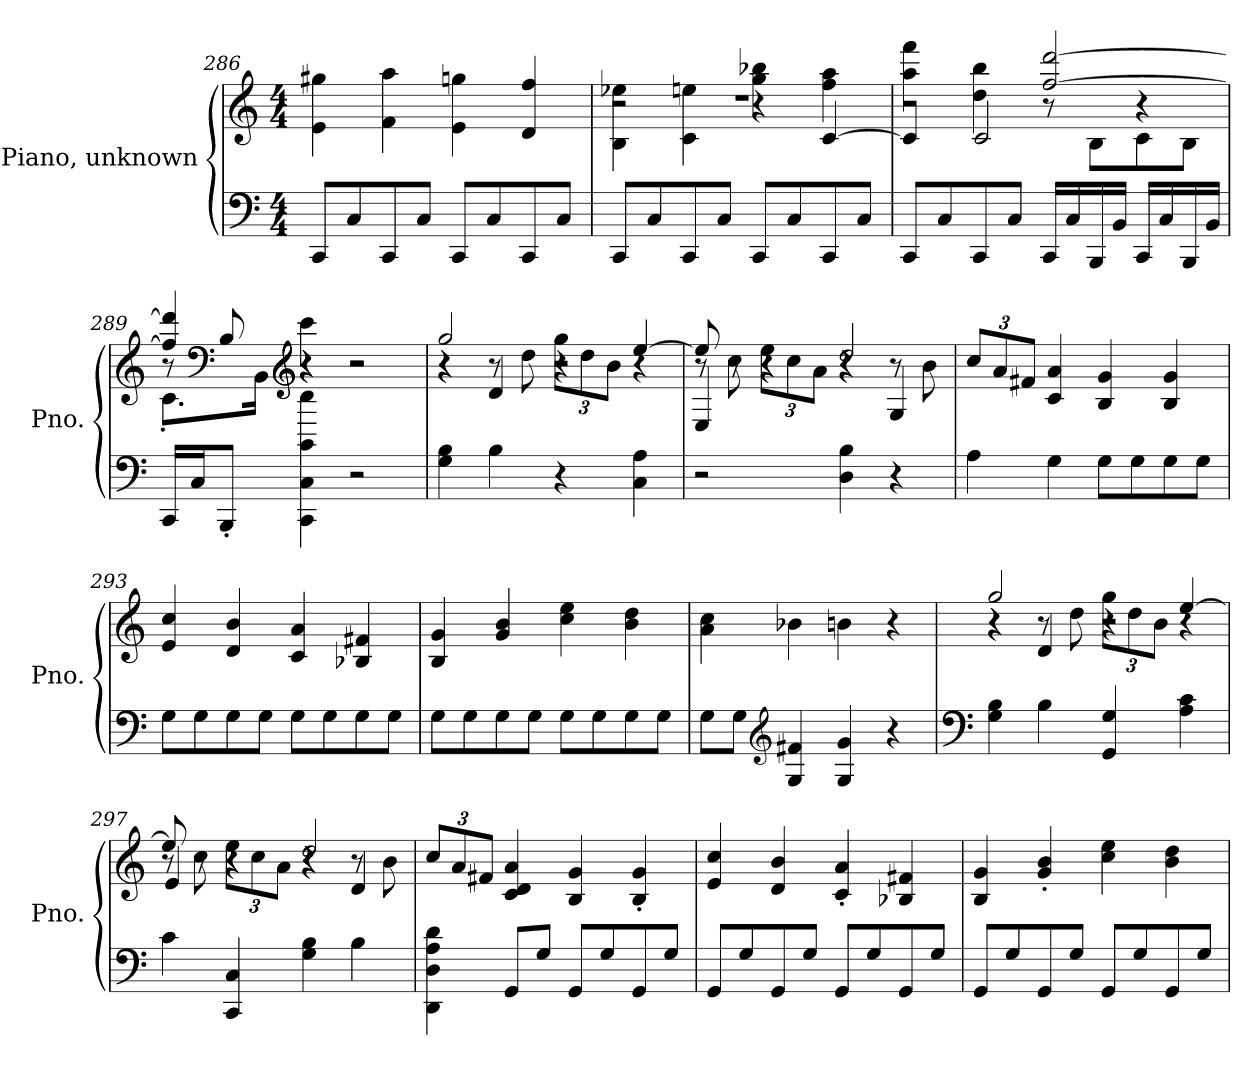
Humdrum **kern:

**kern	**kern
*part1	*part1
*staff2	*staff1
*I"Piano, unknown	*
*I'Pno.	*
*clefF4	*clefG2
*k[]	*k[]
*M4/4	*M4/4
=286	=286
8CC/L	4e\ 4gg#X\
8C/	.
8CC/	4f\ 4aa\
8C/J	.
8CC/L	4e\ 4ggn\
8C/	.
8CC/	4d/ 4ff/
8C/J	.
=287	=287
*	*^
*	*	*^
8CC/L	1r	4B\ 4ee-X\	2r
8C/	.	.	.
8CC/	.	4c\ 4een\	.
8C/J	.	.	.
8CC/L	.	4gg\ 4bb-X\	4r
8C/	.	.	.
8CC/	.	4ff\ 4aa\	[4c/
8C/J	.	.	.
=288	=288	=288	=288
8CC/L	2r	4aa\ 4fff\	4c/]
8C/	.	.	.
8CC/	.	4dd\ 4bb\	2c/
8C/J	.	.	.
16CC/LL	[2ff/ [2ddd/	8r	.
16C/	.	.	.
16BBB/	.	8B\L	.
16BB/JJ	.	.	.
16CC/LL	.	8c\	4r
16C/	.	.	.
16BBB/	.	8B\J	.
16BB/JJ	.	.	.
!!LO:LB:g=z	!!	!!
=289	=289	=289	=289
16CC/LL	4ff/] 4ddd/]	8.c'\L	8r
16C/J	.	.	.
*	*clefF4	*	*
8BBB'/J	.	.	8B/
.	.	16BB\Jk	.
*	*clefG2	*	*
4CC\ 4C\ 4c\ 4ee\	4r	4ccc\	4r
2r	2r	2r	2r
=290	=290	=290	=290
4G\ 4B\	2gg/	4r	4r
4B\	.	8r	4d/
.	.	8dd\	.
*	*	*Xbrackettup	*
4r	4r	12gg\L	2r
.	.	12dd\	.
.	.	12b\J	.
4C\ 4A\	[4ee/	4r	.
=291	=291	=291	=291
2r	8ee/]	8r	4E/
.	8r	8cc\	.
.	4r	12ee\L	4r
.	.	12cc\	.
.	.	12a\J	.
4D\ 4B\	2dd/	4r	4r
4r	.	8r	4G/
.	.	8b\	.
*	*v	*v	*v
=292	=292
4A\	12cc/L
.	12a/
.	12f#X/J
4G\	4c/ 4a/
8G\L	4B/ 4g/
8G\	.
8G\	4B/ 4g/
8G\J	.
=293	=293
8G\L	4e/ 4cc/
8G\	.
8G\	4d/ 4b/
8G\J	.
8G\L	4c/ 4a/
8G\	.
8G\	4B-X/ 4f#X/
8G\J	.
!!LO:LB:g=z
=294	=294
8G\L	4B/ 4g/
8G\	.
8G\	4g/ 4b/
8G\J	.
8G\L	4cc\ 4ee\
8G\	.
8G\	4b\ 4dd\
8G\J	.
=295	=295
8G\L	4a\ 4cc\
8G\J	.
*clefG2	*
4G/ 4f#X/	4b-X\
4G/ 4g/	4bn\
4r	4r
=296	=296
*clefF4	*
*	*^
*	*	*^
4G\ 4B\	2gg/	4r	4r
4B\	.	8r	4d/
.	.	8dd\	.
4GG/ 4G/	4r	12gg\L	2r
.	.	12dd\	.
.	.	12b\J	.
4A\ 4c\	[4ee/	4r	.
=297	=297	=297	=297
4c\	8ee/]	8r	4e/
.	8r	8cc\	.
4CC/ 4C/	4r	12ee\L	4r
.	.	12cc\	.
.	.	12a\J	.
4G\ 4B\	2dd/	4r	4r
4B\	.	8r	4d/
.	.	8b\	.
*	*v	*v	*v
=298	=298
4DD\ 4D\ 4A\ 4d\	12cc/L
.	12a/
.	12f#X/J
8GG/L	4c/ 4d/ 4a/
8G/J	.
8GG/L	4B/ 4g/
8G/	.
8GG/	4B/' 4g/'
8G/J	.
!!LO:LB:g=z
=299	=299
8GG/L	4e/ 4cc/
8G/	.
8GG/	4d/ 4b/
8G/J	.
8GG/L	4c/' 4a/'
8G/	.
8GG/	4B-X/ 4f#X/
8G/J	.
=300	=300
8GG/L	4B/ 4g/
8G/	.
8GG/	4g/' 4b/'
8G/J	.
8GG/L	4cc\ 4ee\
8G/	.
8GG/	4b\ 4dd\
8G/J	.
=	=
*-	*-
